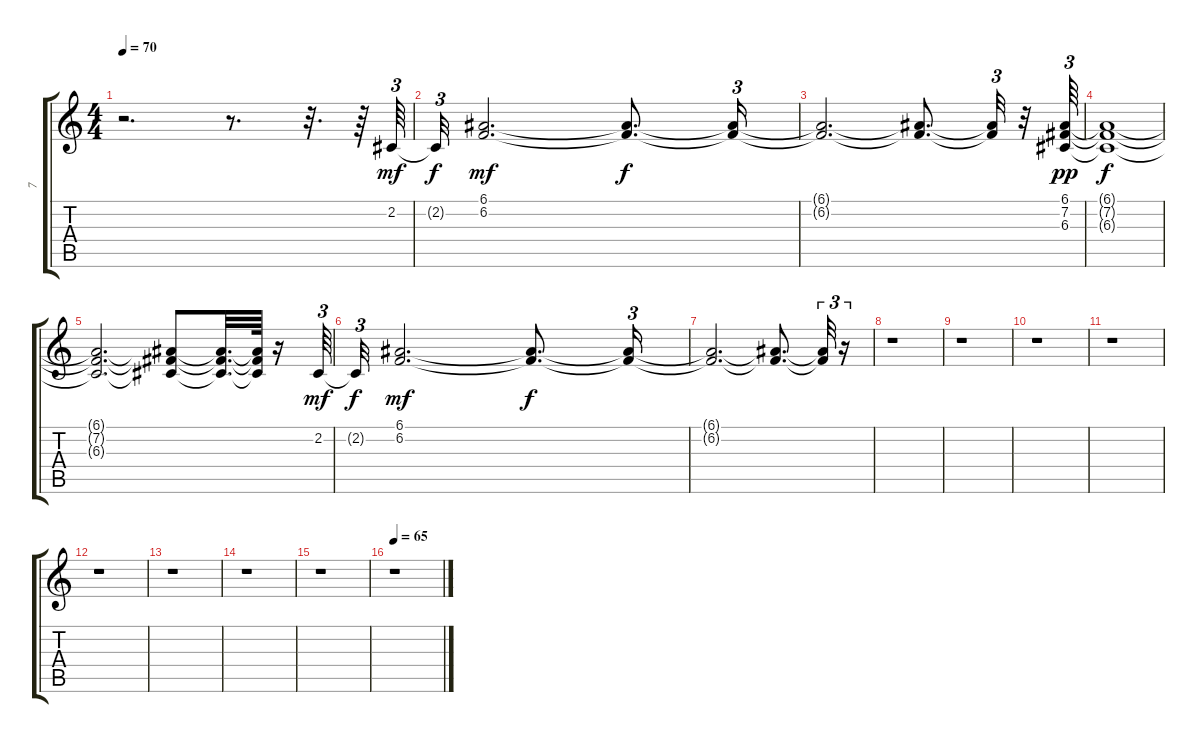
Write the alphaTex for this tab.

\track ("7" "7") {instrument brightacousticpiano}
\staff {score tabs}
\tuning (E4 B3 G3 D3 A2 E2) {hide}
\ts (4 4)
\tempo 70
\clef g2
\ks c
r.2{d dy p} r.8{d} r.32{d} r.64 2.2.64{tu (3 2) dy mf balance 9} |
2.2{t}.32{tu (3 2) dy f} (6.1 6.2).2{d dy mf} (6.1{t} 6.2{t}).8{d dy f} (6.1{t} 6.2{t}).16{tu (3 2)} |
(6.1{t} 6.2{t}).2{d} (6.1{t} 6.2{t}).8{d} (6.1{t} 6.2{t}).32{tu (3 2)} r.32 (6.1 7.2 6.3).64{tu (3 2) dy pp} |
(6.1{t} 7.2{t} 6.3{t}).1{dy f} |
(6.1{t} 7.2{t} 6.3{t}).2{d} (6.1{t} 7.2{t} 6.3{t}).8 (6.1{t} 7.2{t} 6.3{t}).32{d} (6.1{t} 7.2{t} 6.3{t}).64 r.16 2.2.64{tu (3 2) dy mf} |
2.2{t}.32{tu (3 2) dy f} (6.1 6.2).2{d dy mf} (6.1{t} 6.2{t}).8{d dy f} (6.1{t} 6.2{t}).16{tu (3 2)} |
(6.1{t} 6.2{t}).2{d} (6.1{t} 6.2{t}).8{d} (6.1{t} 6.2{t}).32{tu (3 2)} r.16{tu (3 2)} |
r.1 |
r.1 |
r.1 |
r.1 |
r.1 |
r.1 |
r.1 |
r.1 |
\tempo 65
r.1
